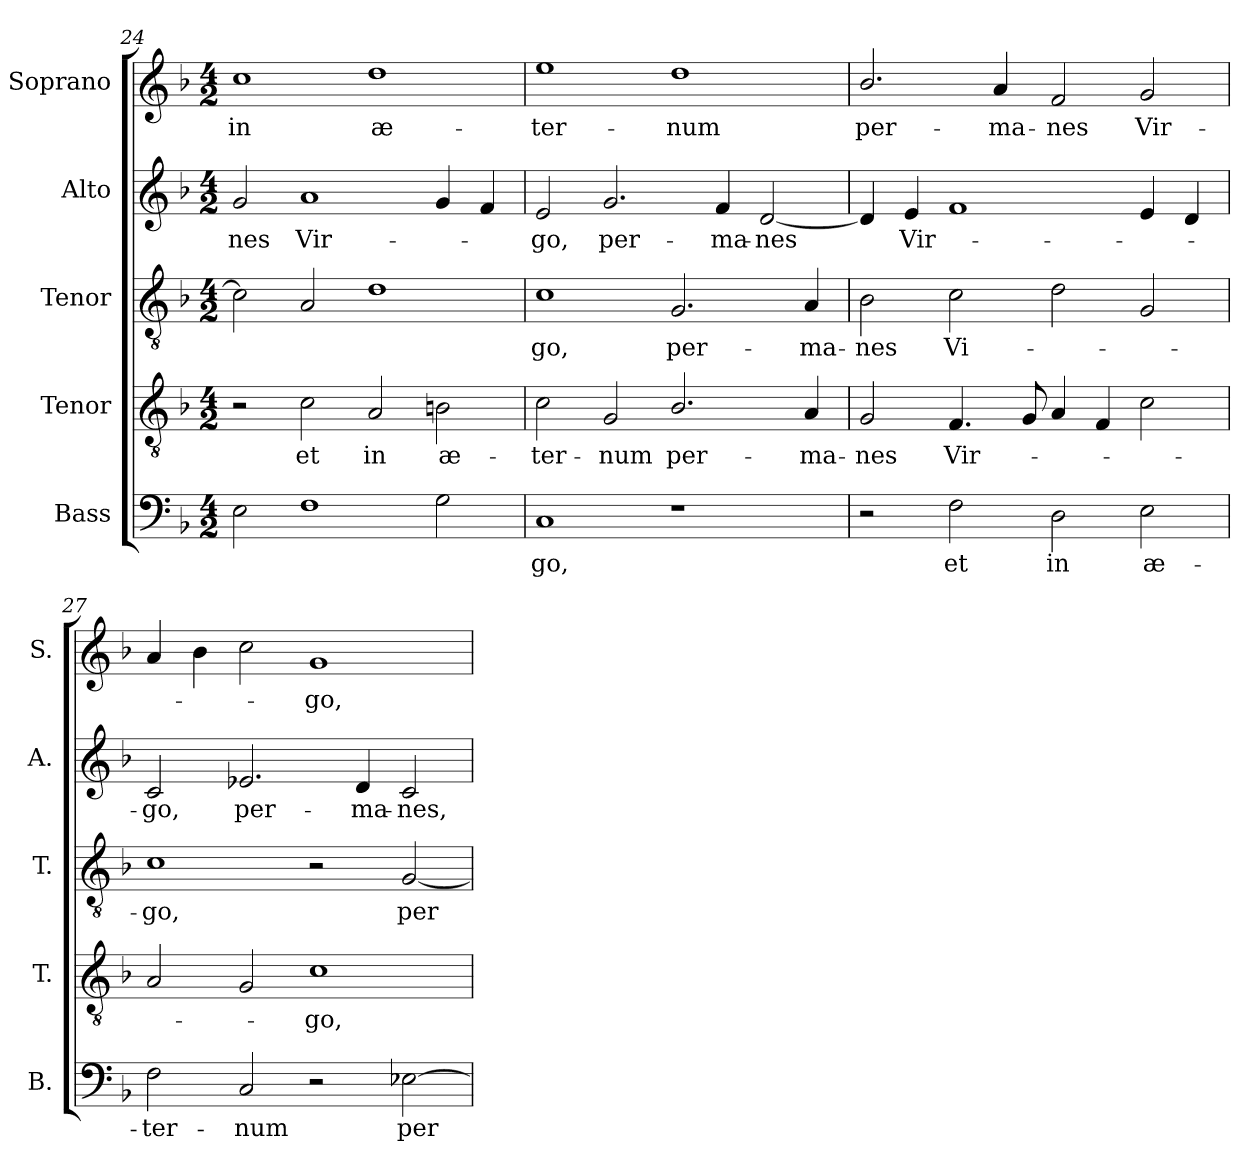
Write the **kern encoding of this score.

**kern	**text	**kern	**text	**kern	**text	**kern	**text	**kern	**text
*part5	*part5	*part4	*part4	*part3	*part3	*part2	*part2	*part1	*part1
*staff5	*staff5	*staff4	*staff4	*staff3	*staff3	*staff2	*staff2	*staff1	*staff1
*I"Bass	*	*I"Tenor	*	*I"Tenor	*	*I"Alto	*	*I"Soprano	*
*I'B.	*	*I'T.	*	*I'T.	*	*I'A.	*	*I'S.	*
*clefF4	*	*clefGv2	*	*clefGv2	*	*clefG2	*	*clefG2	*
*	*	*ITrd7c12	*	*ITrd7c12	*	*	*	*	*
*k[b-]	*	*k[b-]	*	*k[b-]	*	*k[b-]	*	*k[b-]	*
*F:	*	*F:	*	*F:	*	*F:	*	*F:	*
*M4/2	*	*M4/2	*	*M4/2	*	*M4/2	*	*M4/2	*
=24	=24	=24	=24	=24	=24	=24	=24	=24	=24
!	!	!	!	!	!	!	!LO:LY:b:color=#000000	!	!
!	!	!	!	!	!	!	!	!	!LO:LY:b:color=#000000
2Ei\	.	2r	.	2Ci\]	.	2gi/	-nes	1cci	in
!	!	!	!LO:LY:b:color=#000000	!	!	!	!	!	!
!	!	!	!	!	!	!	!LO:LY:b:color=#000000	!	!
1Fi	.	2Ci\	et	2AAi/	.	1ai	Vir-	.	.
!	!	!	!LO:LY:b:color=#000000	!	!	!	!	!	!
!	!	!	!	!	!	!	!	!	!LO:LY:b:color=#000000
.	.	2AAi/	in	1Di	.	.	.	1ddi	æ-
!	!	!	!LO:LY:b:color=#000000	!	!	!	!	!	!
2Gi\	.	2BBni\	æ-	.	.	4gi/	.	.	.
.	.	.	.	.	.	4fi/	.	.	.
=25	=25	=25	=25	=25	=25	=25	=25	=25	=25
!	!LO:LY:b:color=#000000	!	!	!	!	!	!	!	!
!	!	!	!LO:LY:b:color=#000000	!	!	!	!	!	!
!	!	!	!	!	!LO:LY:b:color=#000000	!	!	!	!
!	!	!	!	!	!	!	!LO:LY:b:color=#000000	!	!
!	!	!	!	!	!	!	!	!	!LO:LY:b:color=#000000
1Ci	-go,	2Ci\	-ter-	1Ci	-go,	2ei/	-go,	1eei	-ter-
!	!	!	!LO:LY:b:color=#000000	!	!	!	!	!	!
!	!	!	!	!	!	!	!LO:LY:b:color=#000000	!	!
.	.	2GGi/	-num	.	.	2.gi/	per-	.	.
!	!	!	!LO:LY:b:color=#000000	!	!	!	!	!	!
!	!	!	!	!	!LO:LY:b:color=#000000	!	!	!	!
!	!	!	!	!	!	!	!	!	!LO:LY:b:color=#000000
1r	.	2.BB-i/	per-	2.GGi/	per-	.	.	1ddi	-num
!	!	!	!	!	!	!	!LO:LY:b:color=#000000	!	!
.	.	.	.	.	.	4fi/	-ma-	.	.
!	!	!	!	!	!	!	!LO:LY:b:color=#000000	!	!
.	.	.	.	.	.	[2di/	-nes	.	.
!	!	!	!LO:LY:b:color=#000000	!	!	!	!	!	!
!	!	!	!	!	!LO:LY:b:color=#000000	!	!	!	!
.	.	4AAi/	-ma-	4AAi/	-ma-	.	.	.	.
=26	=26	=26	=26	=26	=26	=26	=26	=26	=26
!	!	!	!LO:LY:b:color=#000000	!	!	!	!	!	!
!	!	!	!	!	!LO:LY:b:color=#000000	!	!	!	!
!	!	!	!	!	!	!	!	!	!LO:LY:b:color=#000000
2r	.	2GGi/	-nes	2BB-i\	-nes	4di/]	.	2.b-i/	per-
!	!	!	!	!	!	!	!LO:LY:b:color=#000000	!	!
.	.	.	.	.	.	4ei/	Vir-	.	.
!	!LO:LY:b:color=#000000	!	!	!	!	!	!	!	!
!	!	!	!LO:LY:b:color=#000000	!	!	!	!	!	!
!	!	!	!	!	!LO:LY:b:color=#000000	!	!	!	!
2Fi\	et	4.FFi/	Vir-	2Ci\	Vi-	1fi	.	.	.
!	!	!	!	!	!	!	!	!	!LO:LY:b:color=#000000
.	.	.	.	.	.	.	.	4ai/	-ma-
.	.	8GGi/	.	.	.	.	.	.	.
!	!LO:LY:b:color=#000000	!	!	!	!	!	!	!	!
!	!	!	!	!	!	!	!	!	!LO:LY:b:color=#000000
2Di\	in	4AAi/	.	2Di\	.	.	.	2fi/	-nes
.	.	4FFi/	.	.	.	.	.	.	.
!	!LO:LY:b:color=#000000	!	!	!	!	!	!	!	!
!	!	!	!	!	!	!	!	!	!LO:LY:b:color=#000000
2Ei\	æ-	2Ci\	.	2GGi/	.	4ei/	.	2gi/	Vir-
.	.	.	.	.	.	4di/	.	.	.
!!LO:PB:g=z
=27	=27	=27	=27	=27	=27	=27	=27	=27	=27
!	!LO:LY:b:color=#000000	!	!	!	!	!	!	!	!
!	!	!	!	!	!LO:LY:b:color=#000000	!	!	!	!
!	!	!	!	!	!	!	!LO:LY:b:color=#000000	!	!
2Fi\	-ter-	2AAi/	.	1Ci	-go,	2ci/	-go,	4ai/	.
.	.	.	.	.	.	.	.	4b-i\	.
!	!LO:LY:b:color=#000000	!	!	!	!	!	!	!	!
!	!	!	!	!	!	!	!LO:LY:b:color=#000000	!	!
2Ci/	-num	2GGi/	.	.	.	2.e-Xi/	per-	2cci\	.
!	!	!	!LO:LY:b:color=#000000	!	!	!	!	!	!
!	!	!	!	!	!	!	!	!	!LO:LY:b:color=#000000
2r	.	1Ci	-go,	2r	.	.	.	1gi	-go,
!	!	!	!	!	!	!	!LO:LY:b:color=#000000	!	!
.	.	.	.	.	.	4di/	-ma-	.	.
!	!LO:LY:b:color=#000000	!	!	!	!	!	!	!	!
!	!	!	!	!	!LO:LY:b:color=#000000	!	!	!	!
!	!	!	!	!	!	!	!LO:LY:b:color=#000000	!	!
[2E-Xi\	per-	.	.	[2GGi/	per-	2ci/	-nes,	.	.
=	=	=	=	=	=	=	=	=	=
*-	*-	*-	*-	*-	*-	*-	*-	*-	*-
